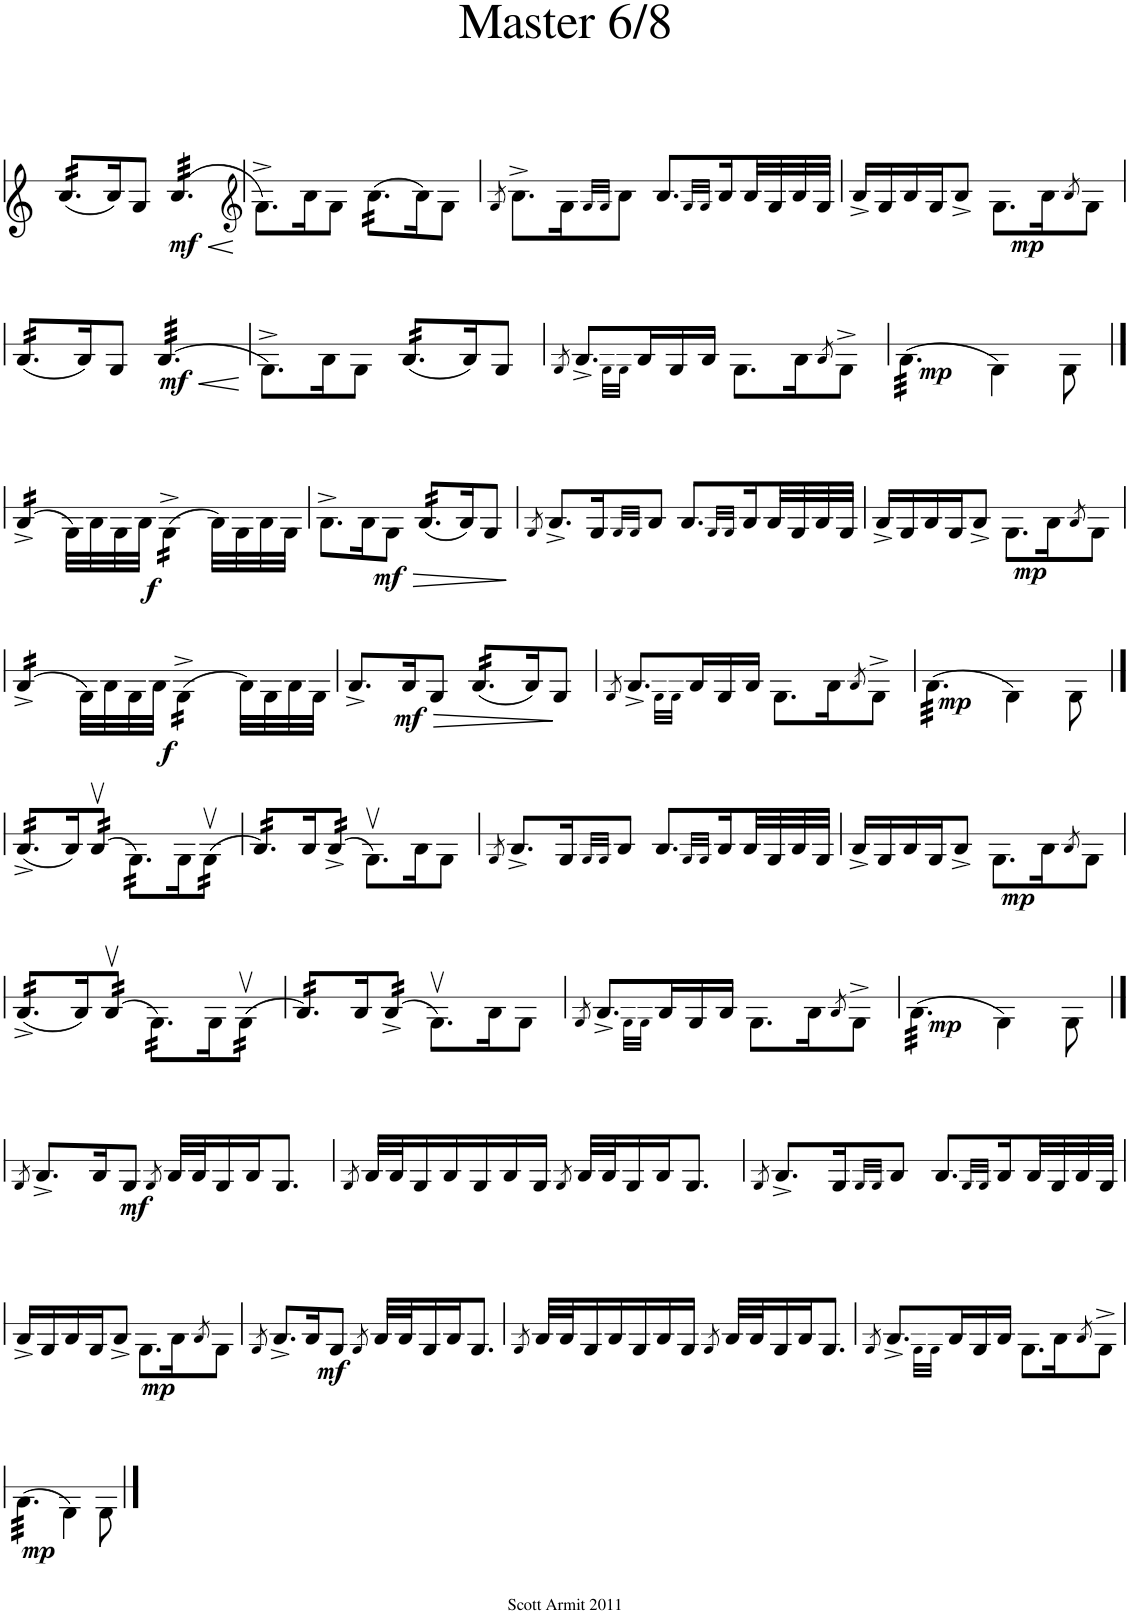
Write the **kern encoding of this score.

**kern	**dynam
*part1	*part1
*staff1	*staff1
*I"Piano	*
*I'Pno	*
*stria1	*
*clefG2	*
*k[]	*
=1	=1
*tremolo	*
(32cc/LLL	.
(32cc/	.
(32cc/	.
(32cc/	.
(32cc/	.
(32cc/JJJ	.
*Xtremolo	*
16cc/K)	.
8a/J	.
*clefG2	*
!	!LO:HP:b
!	!LO:DY:n=1:b
*tremolo	*
(32cc/LLL	< mf
(32cc/	.
(32cc/	.
(32cc/	.
(32cc/	.
(32cc/	.
(32cc/	.
(32cc/	.
(32cc/	.
(32cc/	.
(32cc/	.
(32cc/JJJ	.
*Xtremolo	*
.	[
=2	=2
*clefG2	*
8.a^\L)	.
16cc\K	.
8a\J	.
*tremolo	*
(32cc\LLL	.
(32cc\	.
(32cc\	.
(32cc\	.
(32cc\	.
(32cc\JJJ	.
*Xtremolo	*
16cc\K)	.
8a\J	.
=3	=3
8qa/	.
8.cc^\L	.
16a\K	.
32qa/LLL	.
32qa/JJJ	.
8cc\J	.
8.cc/L	.
32qa/LLL	.
32qa/JJJ	.
16cc/L	.
32cc/L	.
32a/	.
32cc/	.
32a/JJJ	.
=4	=4
16cc^/LL	.
16a/	.
16cc/	.
16a/J	.
8cc^/J	.
8.a\L	.
!	!LO:DY:b
16cc\K	mp
8qcc/	.
8a\J	.
!!LO:LB:g=z
=5	=5
*tremolo	*
(32cc/LLL	.
(32cc/	.
(32cc/	.
(32cc/	.
(32cc/	.
(32cc/JJJ	.
*Xtremolo	*
16cc/K)	.
8a/J	.
!	!LO:HP:b
!	!LO:DY:n=1:b
*tremolo	*
(32cc/LLL	< mf
(32cc/	.
(32cc/	.
(32cc/	.
(32cc/	.
(32cc/	.
(32cc/	.
(32cc/	.
(32cc/	.
(32cc/	.
(32cc/	.
(32cc/JJJ	.
*Xtremolo	*
.	[
=6	=6
8.a^\L)	.
16cc\K	.
8a\J	.
*tremolo	*
(32cc/LLL	.
(32cc/	.
(32cc/	.
(32cc/	.
(32cc/	.
(32cc/JJJ	.
*Xtremolo	*
16cc/K)	.
8a/J	.
=7	=7
8qa/	.
8.cc^/L	.
32qa\LLL	.
32qa\JJJ	.
16cc/L	.
16a/	.
16cc/JJ	.
8.a\L	.
16cc\K	.
8qcc/	.
8a^\J	.
=8	=8
!	!LO:DY:b
*tremolo	*
(32cc\LLL	mp
(32cc\	.
(32cc\	.
(32cc\	.
(32cc\	.
(32cc\	.
(32cc\	.
(32cc\	.
(32cc\	.
(32cc\	.
(32cc\	.
(32cc\JJJ	.
*Xtremolo	*
4a\)	.
8a\	.
!!LO:LB:g=z
==9	==9
*tremolo	*
(16cc^/LL	.
(16cc^/	.
(16cc^/	.
(16cc^/JJ	.
*Xtremolo	*
32a\LLL)	.
32cc\	.
32a\	.
!	!LO:DY:b
32cc\JJJ	f
*tremolo	*
(16a^\LL	.
(16a^\	.
(16a^\	.
(16a^\JJ	.
*Xtremolo	*
32cc\LLL)	.
32a\	.
32cc\	.
32a\JJJ	.
=10	=10
8.cc^\L	.
16cc\K	.
!	!LO:HP:b
!	!LO:DY:n=1:b
8a\J	> mf
*tremolo	*
(32cc/LLL	.
(32cc/	.
(32cc/	.
(32cc/	.
(32cc/	.
(32cc/JJJ	.
*Xtremolo	*
16cc/K)	.
8a/J	.
.	]
=11	=11
8qa/	.
8.cc^/L	.
16a/K	.
32qa/LLL	.
32qa/JJJ	.
8cc/J	.
8.cc/L	.
32qa/LLL	.
32qa/JJJ	.
16cc/L	.
32cc/L	.
32a/	.
32cc/	.
32a/JJJ	.
=12	=12
16cc^/LL	.
16a/	.
16cc/	.
16a/J	.
8cc^/J	.
8.a\L	.
!	!LO:DY:b
16cc\K	mp
8qcc/	.
8a\J	.
!!LO:LB:g=z
=13	=13
*tremolo	*
(16cc^/LL	.
(16cc^/	.
(16cc^/	.
(16cc^/JJ	.
*Xtremolo	*
32a\LLL)	.
32cc\	.
32a\	.
!	!LO:DY:b
32cc\JJJ	f
*tremolo	*
(16a^\LL	.
(16a^\	.
(16a^\	.
(16a^\JJ	.
*Xtremolo	*
32cc\LLL)	.
32a\	.
32cc\	.
32a\JJJ	.
=14	=14
8.cc^/L	.
!	!LO:HP:b
!	!LO:DY:n=1:b
16cc/K	> mf
8a/J	.
*tremolo	*
(32cc/LLL	.
(32cc/	.
(32cc/	.
(32cc/	.
(32cc/	.
(32cc/JJJ	.
*Xtremolo	*
16cc/K)	.
8a/J	.
.	]
=15	=15
8qa/	.
8.cc^/L	.
32qa\LLL	.
32qa\JJJ	.
16cc/L	.
16a/	.
16cc/JJ	.
8.a\L	.
16cc\K	.
8qcc/	.
8a^\J	.
=16	=16
!	!LO:DY:b
*tremolo	*
(32cc\LLL	mp
(32cc\	.
(32cc\	.
(32cc\	.
(32cc\	.
(32cc\	.
(32cc\	.
(32cc\	.
(32cc\	.
(32cc\	.
(32cc\	.
(32cc\JJJ	.
*Xtremolo	*
4a\)	.
8a\	.
!!LO:LB:g=z
==17	==17
*tremolo	*
(32cc^/LLL	.
(32cc^/	.
(32cc^/	.
(32cc^/	.
(32cc^/	.
(32cc^/JJJ	.
*Xtremolo	*
16cc/K)	.
*tremolo	*
(32ccv/	.
(32ccv/	.
(32ccv/	.
(32ccv/JJJ	.
32a\)LLL	.
32a\)	.
32a\)	.
32a\)	.
32a\)	.
32a\)JJJ	.
*Xtremolo	*
16a\K	.
*tremolo	*
(32av\	.
(32av\	.
(32av\	.
(32av\JJJ	.
=18	=18
32cc/)LLL	.
32cc/)	.
32cc/)	.
32cc/)	.
32cc/)	.
32cc/)JJJ	.
*Xtremolo	*
16cc/K	.
*tremolo	*
(32cc^/	.
(32cc^/	.
(32cc^/	.
(32cc^/JJJ	.
*Xtremolo	*
8.av\L)	.
16cc\K	.
8a\J	.
=19	=19
8qa/	.
8.cc^/L	.
16a/K	.
32qa/LLL	.
32qa/JJJ	.
8cc/J	.
8.cc/L	.
32qa/LLL	.
32qa/JJJ	.
16cc/L	.
32cc/L	.
32a/	.
32cc/	.
32a/JJJ	.
=20	=20
16cc^/LL	.
16a/	.
16cc/	.
16a/J	.
8cc^/J	.
!	!LO:DY:b
8.a\L	mp
16cc\K	.
8qcc/	.
8a\J	.
!!LO:LB:g=z
=21	=21
*tremolo	*
(32cc^/LLL	.
(32cc^/	.
(32cc^/	.
(32cc^/	.
(32cc^/	.
(32cc^/JJJ	.
*Xtremolo	*
16cc/K)	.
*tremolo	*
(32ccv/	.
(32ccv/	.
(32ccv/	.
(32ccv/JJJ	.
32a\)LLL	.
32a\)	.
32a\)	.
32a\)	.
32a\)	.
32a\)JJJ	.
*Xtremolo	*
16a\K	.
*tremolo	*
(32av\	.
(32av\	.
(32av\	.
(32av\JJJ	.
=22	=22
32cc/)LLL	.
32cc/)	.
32cc/)	.
32cc/)	.
32cc/)	.
32cc/)JJJ	.
*Xtremolo	*
16cc/K	.
*tremolo	*
(32cc^/	.
(32cc^/	.
(32cc^/	.
(32cc^/JJJ	.
*Xtremolo	*
8.av\L)	.
16cc\K	.
8a\J	.
=23	=23
8qa/	.
8.cc^/L	.
32qa\LLL	.
32qa\JJJ	.
16cc/L	.
16a/	.
16cc/JJ	.
8.a\L	.
16cc\K	.
8qcc/	.
8a^\J	.
=24	=24
!	!LO:DY:b
*tremolo	*
(32cc\LLL	mp
(32cc\	.
(32cc\	.
(32cc\	.
(32cc\	.
(32cc\	.
(32cc\	.
(32cc\	.
(32cc\	.
(32cc\	.
(32cc\	.
(32cc\JJJ	.
*Xtremolo	*
4a\)	.
8a\	.
!!LO:LB:g=z
==25	==25
8qa/	.
8.cc^/L	.
16cc/K	.
8a/J	.
8qa/	.
!	!LO:DY:b
32cc/LLL	mf
32cc/J	.
16a/	.
16cc/J	.
8.a/J	.
=26	=26
8qa/	.
32cc/LLL	.
32cc/J	.
16a/	.
16cc/	.
16a/	.
16cc/	.
16a/JJ	.
8qa/	.
32cc/LLL	.
32cc/J	.
16a/	.
16cc/J	.
8.a/J	.
=27	=27
8qa/	.
8.cc^/L	.
16a/K	.
32qa/LLL	.
32qa/JJJ	.
8cc/J	.
8.cc/L	.
32qa/LLL	.
32qa/JJJ	.
16cc/L	.
32cc/L	.
32a/	.
32cc/	.
32a/JJJ	.
!!LO:LB:g=z
=28	=28
16cc^/LL	.
16a/	.
16cc/	.
16a/J	.
8cc^/J	.
!	!LO:DY:b
8.a\L	mp
16cc\K	.
8qcc/	.
8a\J	.
=29	=29
8qa/	.
8.cc^/L	.
16cc/K	.
!	!LO:DY:b
8a/J	mf
8qa/	.
32cc/LLL	.
32cc/J	.
16a/	.
16cc/J	.
8.a/J	.
=30	=30
8qa/	.
32cc/LLL	.
32cc/J	.
16a/	.
16cc/	.
16a/	.
16cc/	.
16a/JJ	.
8qa/	.
32cc/LLL	.
32cc/J	.
16a/	.
16cc/J	.
8.a/J	.
=31	=31
8qa/	.
8.cc^/L	.
32qa\LLL	.
32qa\JJJ	.
16cc/L	.
16a/	.
16cc/JJ	.
8.a\L	.
16cc\K	.
8qcc/	.
8a^\J	.
!!LO:LB:g=z
=32	=32
!	!LO:DY:b
*tremolo	*
(32cc\LLL	mp
(32cc\	.
(32cc\	.
(32cc\	.
(32cc\	.
(32cc\	.
(32cc\	.
(32cc\	.
(32cc\	.
(32cc\	.
(32cc\	.
(32cc\JJJ	.
*Xtremolo	*
4a\)	.
8a\	.
==	==
*-	*-
